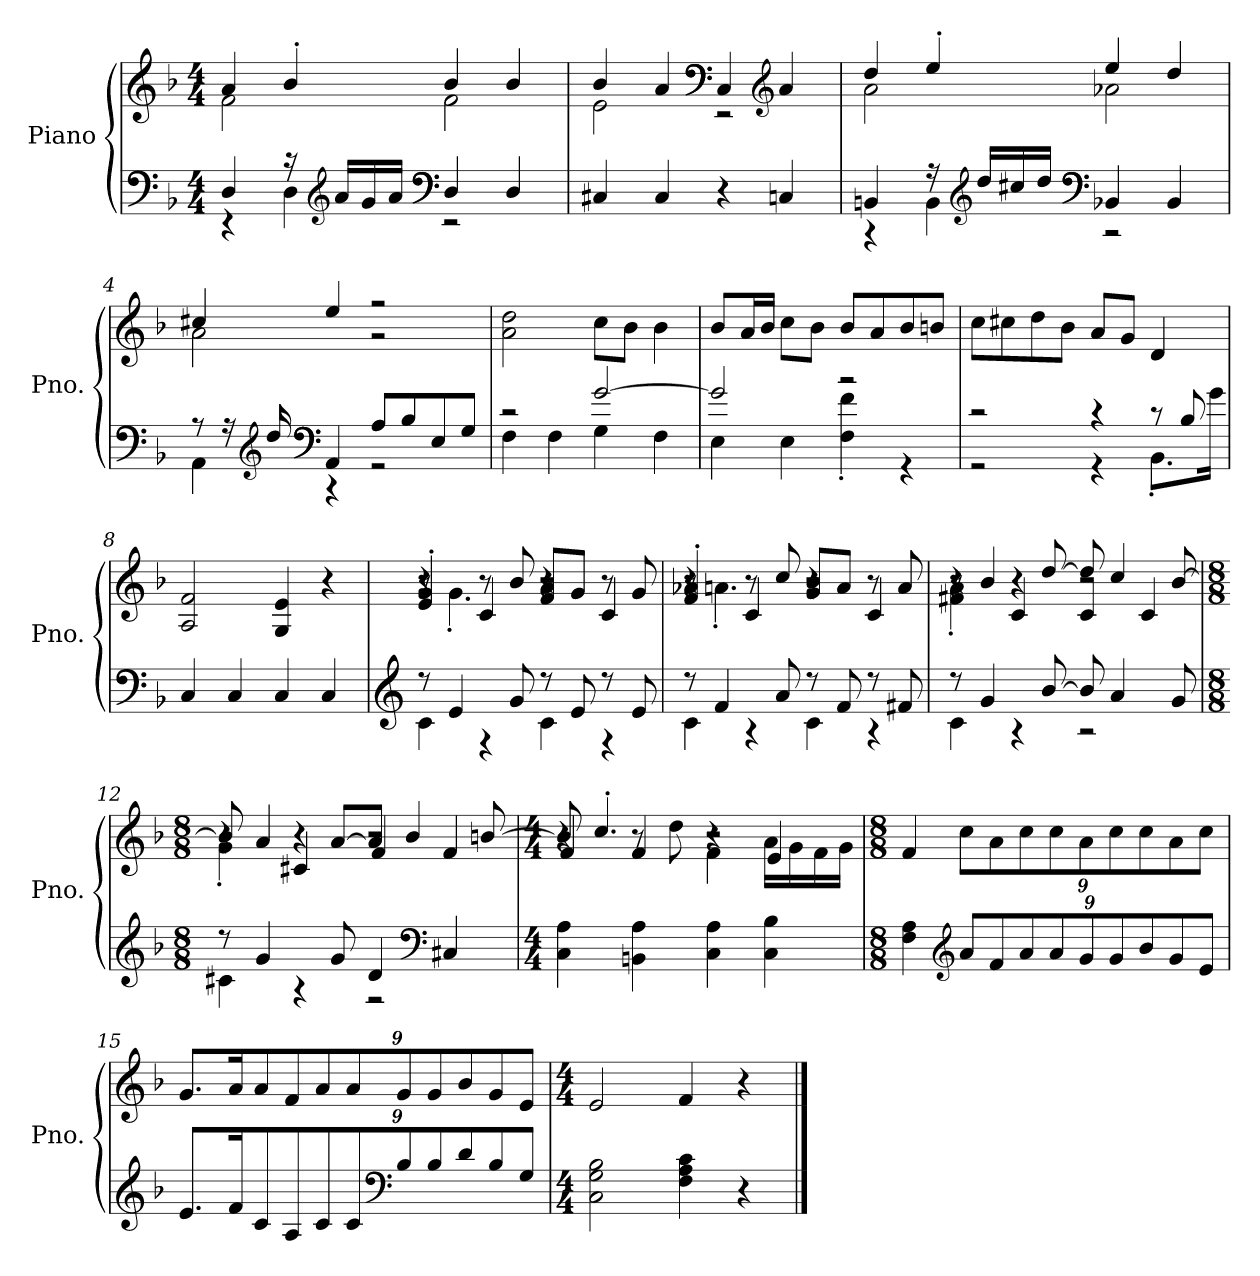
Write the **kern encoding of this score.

**kern	**kern
*part1	*part1
*staff2	*staff1
*I"Piano	*
*I'Pno.	*
*clefF4	*clefG2
*k[b-]	*k[b-]
*M4/4	*M4/4
*MM100	*MM100
=1	=1
*^	*^
4D/	4r	4a/	2f\
16r	4D\	4b-'/	.
*clefG2	*	*	*
16a/LL	.	.	.
16g/	.	.	.
16a/JJ	.	.	.
*clefF4	*	*	*
4D/	2r	4b-/	2f\
4D/	.	4b-/	.
*v	*v	*	*
=2	=2	=2
4C#X/	4b-/	2e\
4C#/	4a/	.
*	*clefF4	*
4r	4C/	2r
*	*clefG2	*
4Cn/	4a/	.
=3	=3	=3
*^	*	*
4BBn/	4r	4dd/	2a\
16r	4BB\	4ee'/	.
*clefG2	*	*	*
16dd/LL	.	.	.
16cc#X/	.	.	.
16dd/JJ	.	.	.
*clefF4	*	*	*
4BB-X/	2r	4ee/	2a-X\
4BB-/	.	4dd/	.
!!LO:LB:g=z	!!
=4	=4	=4	=4
8r	4AA\	4cc#X/	2a\
16r	.	.	.
*clefG2	*	*	*
16dd/	.	.	.
*clefF4	*	*	*
4AA/	4r	4ee/	.
8A/L	2r	2r	2r
8B-/	.	.	.
8E/	.	.	.
8G/J	.	.	.
*	*	*v	*v
=5	=5	=5
2r	4F\	2a\ 2dd\
.	4F\	.
[2g/	4G\	8cc\L
.	.	8b-\J
.	4F\	4b-\
=6	=6	=6
2g/]	4E\	8b-/L
.	.	16a/L
.	.	16b-/JJ
.	4E\	8cc\L
.	.	8b-\J
2r	4F\' 4f\'	8b-/L
.	.	8a/
.	4r	8b-/
.	.	8bn/J
=7	=7	=7
2r	2r	8cc\L
.	.	8cc#X\
.	.	8dd\
.	.	8b-\J
4r	4r	8a/L
.	.	8g/J
8r	8.BB-'\L	4d/
8B-/	.	.
.	16g\Jk	.
*v	*v	*
=8	=8
4C/	2A/ 2f/
4C/	.
4C/	4G/ 4e/
4C/	4r
!!LO:LB:g=z
=9	=9
*clefG2	*
*^	*^
*	*	*	*^
8r	4c\	4e/' 4g/'	8r	4r
4e/	.	.	4.g'\	.
.	4r	8r	.	4c/
8g/	.	8b-/	.	.
8r	4c\	8f/ 8a/L	2r	4r
8e/	.	8g/J	.	.
8r	4r	8r	.	4c/
8e/	.	8g/	.	.
=10	=10	=10	=10	=10
8r	4c\	4f/' 4a-X/'	8r	4r
4f/	.	.	4.an'\	.
.	4r	8r	.	4c/
8a/	.	8cc/	.	.
8r	4c\	8g/ 8b-/L	2r	4r
8f/	.	8a/J	.	.
8r	4r	8r	.	4c/
8f#X/	.	8a/	.	.
=11	=11	=11	=11	=11
8r	4c\	8r	4f#X\' 4a\'	4r
4g/	.	4b-/	.	.
.	4r	.	4r	4c/
[8b-/	.	[8dd/	.	.
8b-/]	2r	8dd/]	2r	4c/
4a/	.	4cc/	.	.
.	.	.	.	4c/
8g/	.	[8b-/	.	.
!!LO:LB:g=z	!!	!!
=12	=12	=12	=12	=12
*M8/8	*	*M8/8	*	*
8r	4c#X\	8b-/]	4g'\	4r
4g/	.	4a/	.	.
.	4r	.	4r	4c#X/
8g/	.	[8a/L	.	.
4d/	2r	8a/J]	2r	4f/
.	.	4b-/	.	.
*clefF4	*	*	*	*
4C#X/	.	.	.	4f/
.	.	[8bn/	.	.
*v	*v	*	*	*
=13	=13	=13	=13
*M4/4	*M4/4	*	*
4C\ 4A\	8b/]	4r	4f/
.	4.cc'/	.	.
4BBn\ 4A\	.	8r	4f/
.	.	8dd\	.
4C\ 4A\	2r	4f\	4r
4C\ 4B-\	.	16a\LL	4e/
.	.	16g\	.
.	.	16f\	.
.	.	16g\JJ	.
*	*v	*v	*v
=14	=14
*M8/8	*M8/8
4F\ 4A\	4f/
*clefG2	*
*Xbrackettup	*Xbrackettup
12a/L	12cc\L
12f/	12a\
12a/	12cc\
12a/	12cc\
12g/	12a\
12g/	12cc\
12b-/	12cc\
12g/	12a\
12e/J	12cc\J
!!LO:LB:g=z
=15	=15
8.e/L	8.g/L
16f/K	16a/K
12c/	12a/
12A/	12f/
12c/	12a/
12c/	12a/
*clefF4	*
12B-/	12g/
12B-/	12g/
12d/	12b-/
12B-/	12g/
12G/J	12e/J
=16	=16
*M4/4	*M4/4
2C\ 2G\ 2B-\	2e/
4F\ 4A\ 4c\	4f/
4r	4r
==	==
*-	*-
